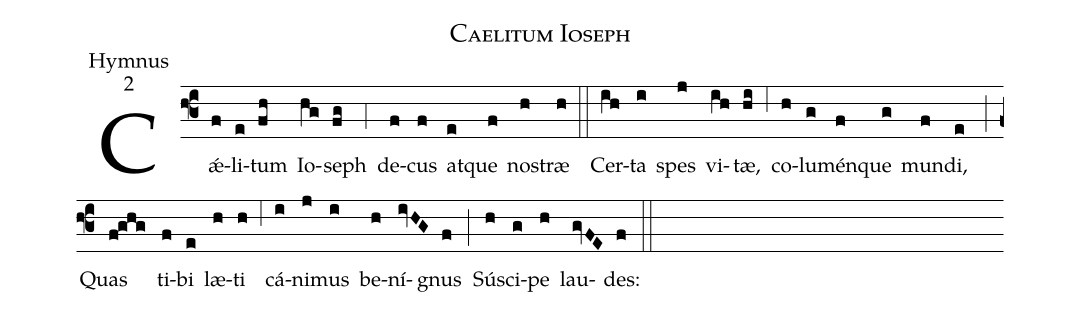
name:Caelitum Ioseph;
office-part:Hymnus;
mode:2;
%%
(f3) C{<sp>'ae</sp>}(f)li(e)tum(fh) Io(hg)seph(fg) (,4) de(f)cus(f) at(e)que(f) no(h)stræ(h) (::)
Cer(ih)ta(i) spes(j) vi(ih)tæ,(hi) (,6) co(h)lu(g)mén(f)que(g) mun(f)di,(e) (;) Quas(f!ghg) ti(f)bi(e) læ(h)ti(h) (,6) cá(i)ni(j)mus(i) be(h)ní(ivHG)gnus(f) (;) Sú(h)sci(g)pe(h) lau(gvFE)des:(f) (::)
